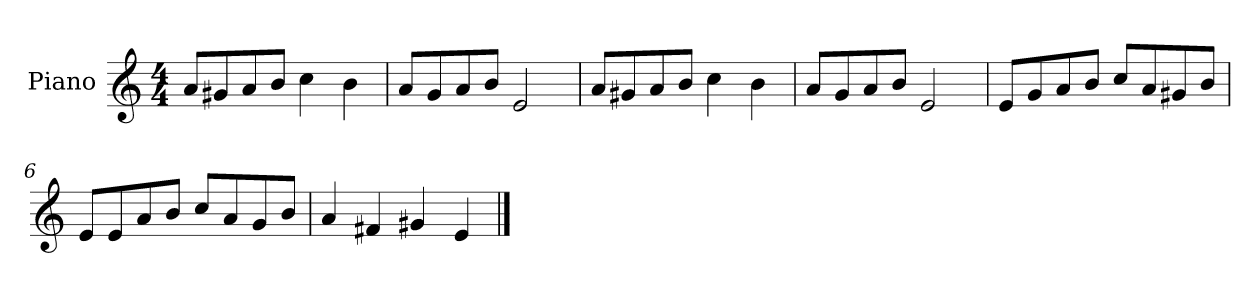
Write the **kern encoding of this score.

**kern
*part1
*staff1
*I"Piano
*I'P-no
*clefG2
*k[]
*M4/4
*MM90
=1
8a/L
8g#X/
8a/
8b/J
4cc\
4b\
=2
8a/L
8g/
8a/
8b/J
2e/
=3
8a/L
8g#X/
8a/
8b/J
4cc\
4b\
=4
8a/L
8g/
8a/
8b/J
2e/
=5
8e/L
8g/
8a/
8b/J
8cc/L
8a/
8g#X/
8b/J
!!LO:LB:g=z
=6
8e/L
8e/
8a/
8b/J
8cc/L
8a/
8g/
8b/J
=7
4a/
4f#X/
4g#X/
4e/
==
*-
